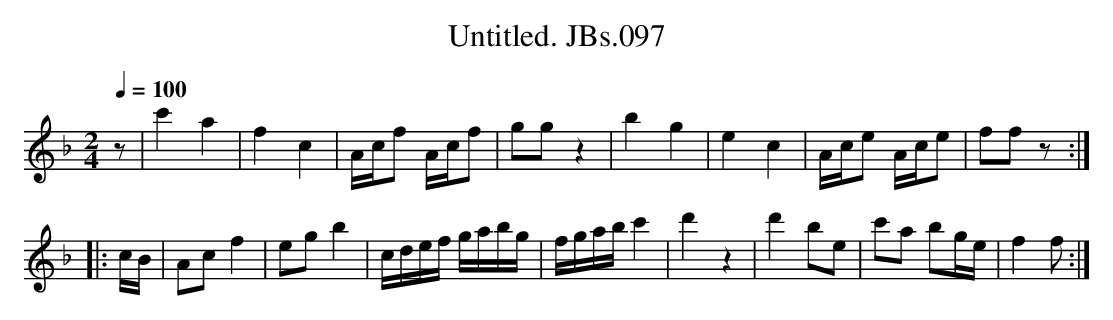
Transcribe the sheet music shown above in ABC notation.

X:1
T:Untitled. JBs.097
M:2/4
L:1/8
Q:1/4=100
K:F major
z|c'2a2|f2c2|A/c/f A/c/f|ggz2|b2g2|e2c2|A/c/e A/c/e|ffz:|
|:c/B/|Ac f2|egb2|c/d/e/f/ g/a/b/g/|f/g/a/b/ c'2|\
d'2z2|d'2be|c'a bg/e/|f2f:|
